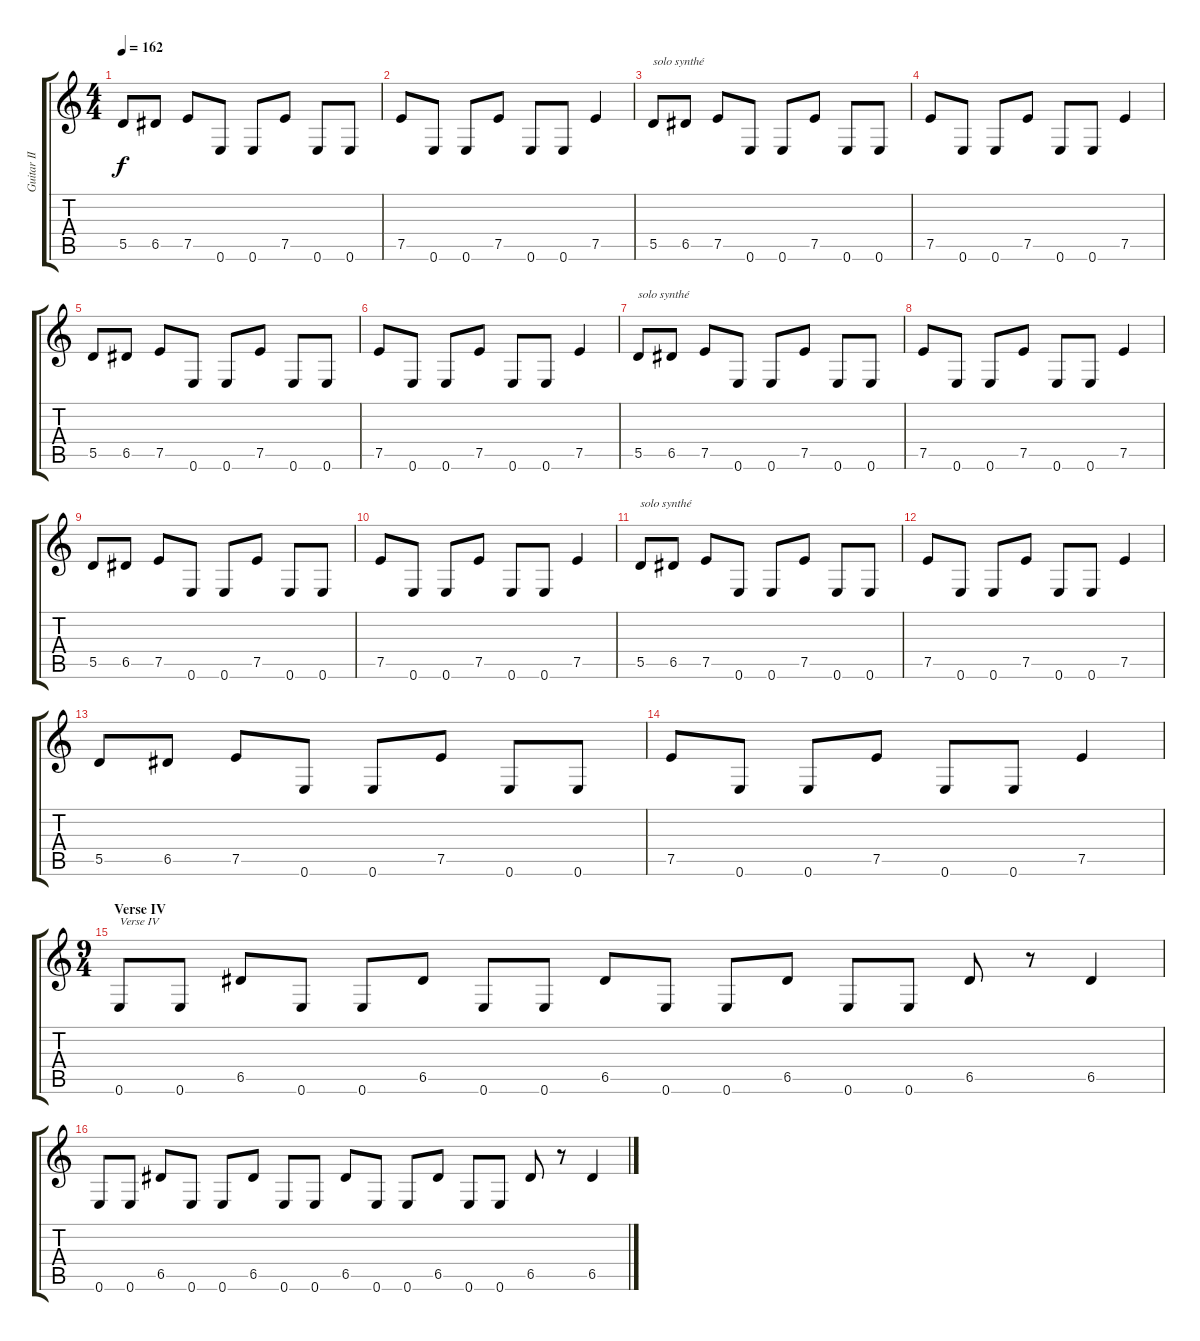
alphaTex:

\track ("Guitar II [Steven Wilson]" "Guitar II ") {instrument distortionguitar}
\staff {score tabs}
\tuning (E4 B3 G3 D3 A2 E2) {hide}
\ts (4 4)
\tempo 162
\clef g2
\ks c
5.5.8{dy f} 6.5.8 7.5.8 0.6.8 0.6.8 7.5.8 0.6.8 0.6.8 |
7.5.8 0.6.8 0.6.8 7.5.8 0.6.8 0.6.8 7.5.4 |
5.5.8{txt "solo synthé"} 6.5.8 7.5.8 0.6.8 0.6.8 7.5.8 0.6.8 0.6.8 |
7.5.8 0.6.8 0.6.8 7.5.8 0.6.8 0.6.8 7.5.4 |
5.5.8 6.5.8 7.5.8 0.6.8 0.6.8 7.5.8 0.6.8 0.6.8 |
7.5.8 0.6.8 0.6.8 7.5.8 0.6.8 0.6.8 7.5.4 |
5.5.8{txt "solo synthé"} 6.5.8 7.5.8 0.6.8 0.6.8 7.5.8 0.6.8 0.6.8 |
7.5.8 0.6.8 0.6.8 7.5.8 0.6.8 0.6.8 7.5.4 |
5.5.8 6.5.8 7.5.8 0.6.8 0.6.8 7.5.8 0.6.8 0.6.8 |
7.5.8 0.6.8 0.6.8 7.5.8 0.6.8 0.6.8 7.5.4 |
5.5.8{txt "solo synthé"} 6.5.8 7.5.8 0.6.8 0.6.8 7.5.8 0.6.8 0.6.8 |
7.5.8 0.6.8 0.6.8 7.5.8 0.6.8 0.6.8 7.5.4 |
5.5.8 6.5.8 7.5.8 0.6.8 0.6.8 7.5.8 0.6.8 0.6.8 |
7.5.8 0.6.8 0.6.8 7.5.8 0.6.8 0.6.8 7.5.4 |
\ts (9 4)
\section ("" "Verse IV")
0.6.8{txt "Verse IV"} 0.6.8 6.5.8 0.6.8 0.6.8 6.5.8 0.6.8 0.6.8 6.5.8 0.6.8 0.6.8 6.5.8 0.6.8 0.6.8 6.5.8 r.8 6.5.4 |
0.6.8 0.6.8 6.5.8 0.6.8 0.6.8 6.5.8 0.6.8 0.6.8 6.5.8 0.6.8 0.6.8 6.5.8 0.6.8 0.6.8 6.5.8 r.8 6.5.4
